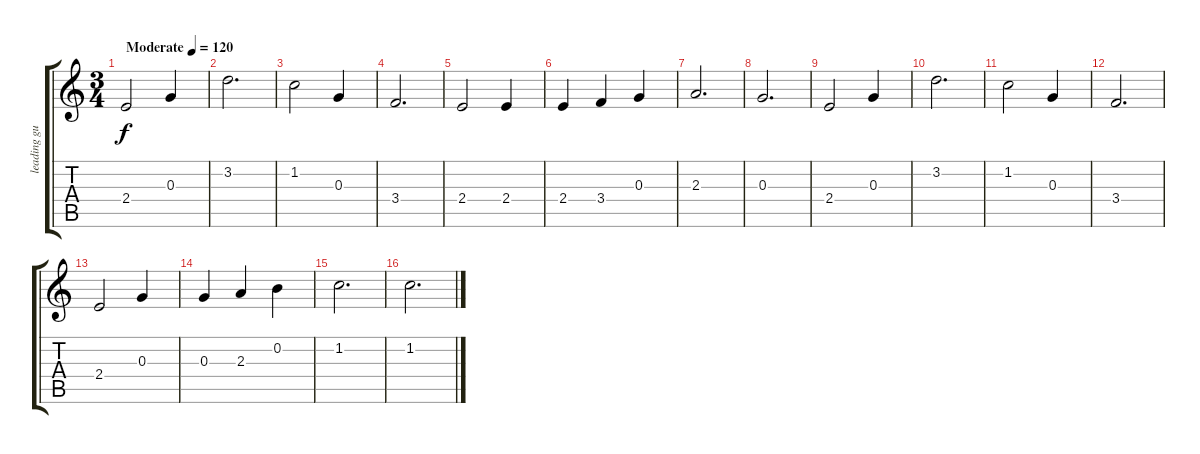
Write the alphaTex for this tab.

\track ("leading guitar" "leading gu") {instrument electricguitarclean}
\staff {score tabs}
\tuning (E4 B3 G3 D3 A2 E2) {hide}
\ts (3 4)
\tempo (120 "Moderate")
\clef g2
\ks c
2.4.2{dy f instrument electricguitarclean} 0.3.4 |
3.2.2{d} |
1.2.2 0.3.4 |
3.4.2{d} |
2.4.2 2.4.4 |
2.4.4 3.4.4 0.3.4 |
2.3.2{d} |
0.3.2{d} |
2.4.2 0.3.4 |
3.2.2{d} |
1.2.2 0.3.4 |
3.4.2{d} |
2.4.2 0.3.4 |
0.3.4 2.3.4 0.2.4 |
1.2.2{d} |
1.2.2{d}
